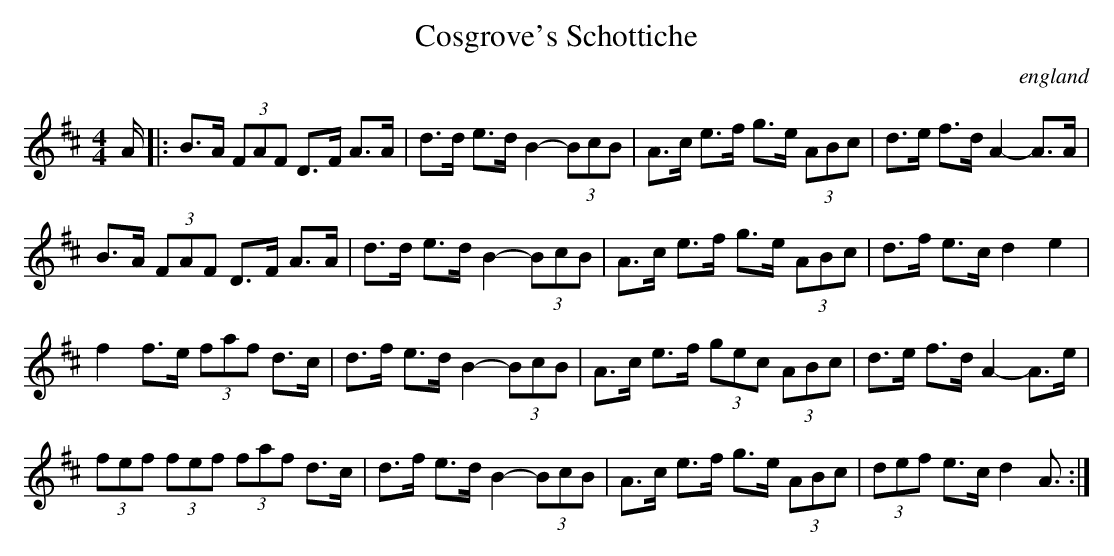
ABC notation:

X:1
T:Cosgrove's Schottiche
O:england
M:4/4
L:1/8
K:D
A/2|:B>A (3FAF D>F A>A|d>d e>d B2- (3BcB|A>c e>f g>e (3ABc|d>e f>d A2- A>A|
B>A (3FAF D>F A>A|d>d e>d B2- (3BcB|A>c e>f g>e (3ABc|d>f e>c d2 e2|
f2 f>e (3faf d>c|d>f e>d B2- (3BcB|A>c e>f (3gec (3ABc|d>e f>d A2- A>e|
(3fef (3fef (3faf d>c|d>f e>d B2- (3BcB|A>c e>f g>e (3ABc|(3def e>c d2 A3/2:|
